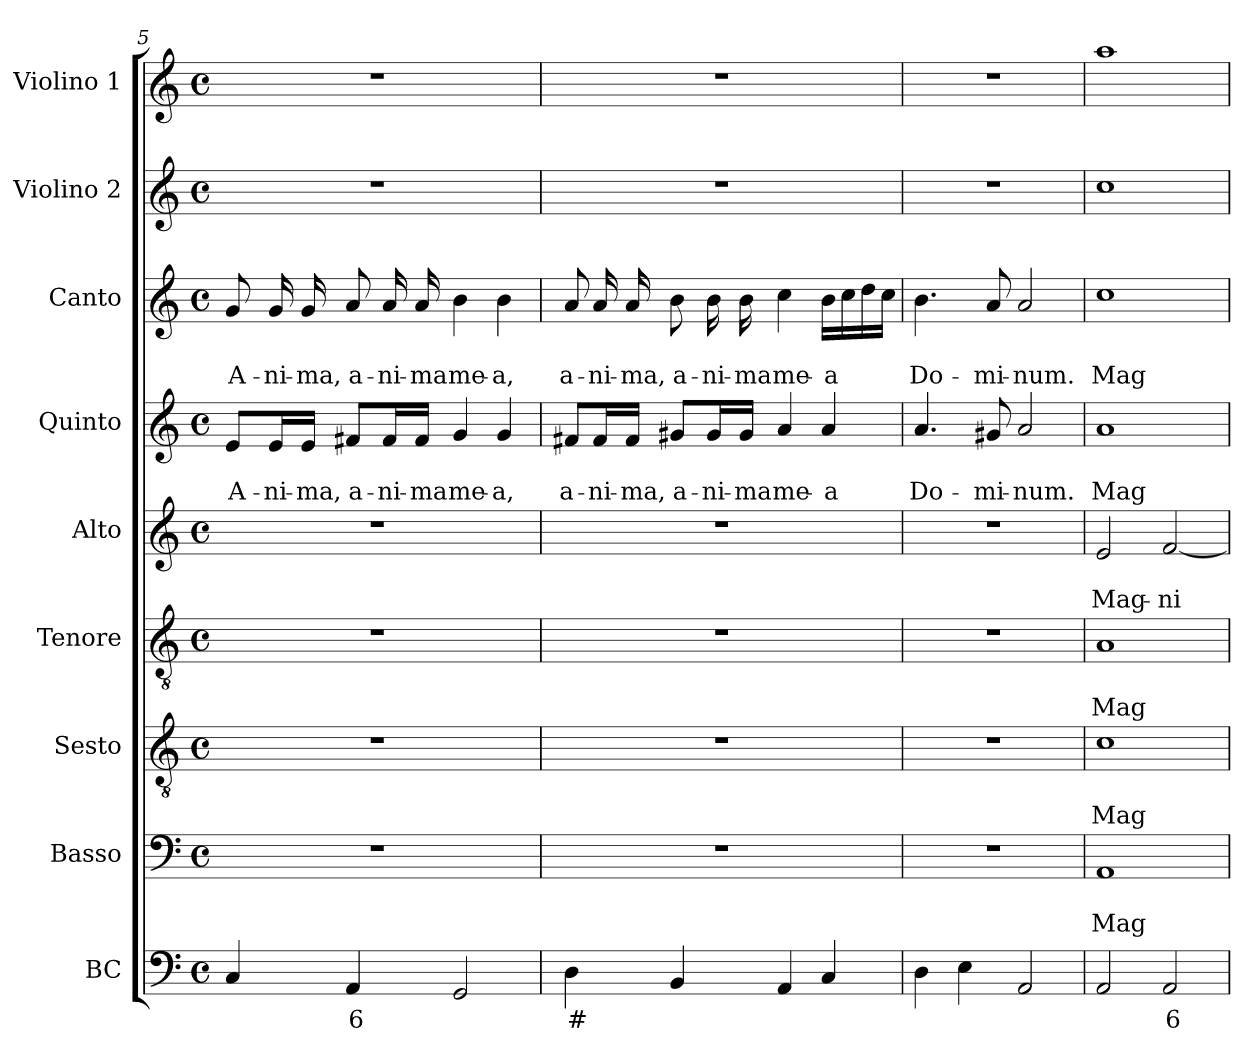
**kern	**text	**kern	**text	**text	**kern	**text	**text	**kern	**text	**text	**kern	**text	**text	**kern	**text	**text	**kern	**text	**text	**kern	**kern
*part9	*part9	*part8	*part8	*part8	*part7	*part7	*part7	*part6	*part6	*part6	*part5	*part5	*part5	*part4	*part4	*part4	*part3	*part3	*part3	*part2	*part1
*staff9	*staff9	*staff8	*staff8	*staff8	*staff7	*staff7	*staff7	*staff6	*staff6	*staff6	*staff5	*staff5	*staff5	*staff4	*staff4	*staff4	*staff3	*staff3	*staff3	*staff2	*staff1
*I"BC	*	*I"Basso	*	*	*I"Sesto	*	*	*I"Tenore	*	*	*I"Alto	*	*	*I"Quinto	*	*	*I"Canto	*	*	*I"Violino 2	*I"Violino 1
*I'Bc	*	*I'B	*	*	*I'S	*	*	*I'T	*	*	*I'A	*	*	*I'Q	*	*	*I'C	*	*	*I'V2	*I'V1
!!LO:PB:g=z
*clefF4	*	*clefF4	*	*	*clefGv2	*	*	*clefGv2	*	*	*clefG2	*	*	*clefG2	*	*	*clefG2	*	*	*clefG2	*clefG2
*k[]	*	*k[]	*	*	*k[]	*	*	*k[]	*	*	*k[]	*	*	*k[]	*	*	*k[]	*	*	*k[]	*k[]
*C:	*	*C:	*	*	*C:	*	*	*C:	*	*	*C:	*	*	*C:	*	*	*C:	*	*	*C:	*C:
*M4/4	*	*M4/4	*	*	*M4/4	*	*	*M4/4	*	*	*M4/4	*	*	*M4/4	*	*	*M4/4	*	*	*M4/4	*M4/4
*met(c)	*	*met(c)	*	*	*met(c)	*	*	*met(c)	*	*	*met(c)	*	*	*met(c)	*	*	*met(c)	*	*	*met(c)	*met(c)
=5	=5	=5	=5	=5	=5	=5	=5	=5	=5	=5	=5	=5	=5	=5	=5	=5	=5	=5	=5	=5	=5
!	!	!	!	!	!	!	!	!	!	!	!	!	!	!	!	!LO:LY:b	!	!	!LO:LY:b	!	!
4C/	.	1r	.	.	1r	.	.	1r	.	.	1r	.	.	8e/L	.	A-	8g/	.	A-	1r	1r
!	!	!	!	!	!	!	!	!	!	!	!	!	!	!	!	!LO:LY:b	!	!	!LO:LY:b	!	!
.	.	.	.	.	.	.	.	.	.	.	.	.	.	16e/L	.	-ni-	16g/	.	-ni-	.	.
!	!	!	!	!	!	!	!	!	!	!	!	!	!	!	!	!LO:LY:b	!	!	!LO:LY:b	!	!
.	.	.	.	.	.	.	.	.	.	.	.	.	.	16e/JJ	.	-ma,	16g/	.	-ma,	.	.
!	!LO:LY:b	!	!	!	!	!	!	!	!	!	!	!	!	!	!	!LO:LY:b	!	!	!LO:LY:b	!	!
4AA/	6	.	.	.	.	.	.	.	.	.	.	.	.	8f#X/L	.	a-	8a/	.	a-	.	.
!	!	!	!	!	!	!	!	!	!	!	!	!	!	!	!	!LO:LY:b	!	!	!LO:LY:b	!	!
.	.	.	.	.	.	.	.	.	.	.	.	.	.	16f#/L	.	-ni-	16a/	.	-ni-	.	.
!	!	!	!	!	!	!	!	!	!	!	!	!	!	!	!	!LO:LY:b	!	!	!LO:LY:b	!	!
.	.	.	.	.	.	.	.	.	.	.	.	.	.	16f#/JJ	.	-ma	16a/	.	-ma	.	.
!	!	!	!	!	!	!	!	!	!	!	!	!	!	!	!	!LO:LY:b	!	!	!LO:LY:b	!	!
2GG/	.	.	.	.	.	.	.	.	.	.	.	.	.	4g/	.	me-	4b\	.	me-	.	.
!	!	!	!	!	!	!	!	!	!	!	!	!	!	!	!	!LO:LY:b	!	!	!LO:LY:b	!	!
.	.	.	.	.	.	.	.	.	.	.	.	.	.	4g/	.	-a,	4b\	.	-a,	.	.
=6	=6	=6	=6	=6	=6	=6	=6	=6	=6	=6	=6	=6	=6	=6	=6	=6	=6	=6	=6	=6	=6
!	!LO:LY:b	!	!	!	!	!	!	!	!	!	!	!	!	!	!	!LO:LY:b	!	!	!LO:LY:b	!	!
4D\	#	1r	.	.	1r	.	.	1r	.	.	1r	.	.	8f#X/L	.	a-	8a/	.	a-	1r	1r
!	!	!	!	!	!	!	!	!	!	!	!	!	!	!	!	!LO:LY:b	!	!	!LO:LY:b	!	!
.	.	.	.	.	.	.	.	.	.	.	.	.	.	16f#/L	.	-ni-	16a/	.	-ni-	.	.
!	!	!	!	!	!	!	!	!	!	!	!	!	!	!	!	!LO:LY:b	!	!	!LO:LY:b	!	!
.	.	.	.	.	.	.	.	.	.	.	.	.	.	16f#/JJ	.	-ma,	16a/	.	-ma,	.	.
!	!	!	!	!	!	!	!	!	!	!	!	!	!	!	!	!LO:LY:b	!	!	!LO:LY:b	!	!
4BB/	.	.	.	.	.	.	.	.	.	.	.	.	.	8g#X/L	.	a-	8b\	.	a-	.	.
!	!	!	!	!	!	!	!	!	!	!	!	!	!	!	!	!LO:LY:b	!	!	!LO:LY:b	!	!
.	.	.	.	.	.	.	.	.	.	.	.	.	.	16g#/L	.	-ni-	16b\	.	-ni-	.	.
!	!	!	!	!	!	!	!	!	!	!	!	!	!	!	!	!LO:LY:b	!	!	!LO:LY:b	!	!
.	.	.	.	.	.	.	.	.	.	.	.	.	.	16g#/JJ	.	-ma	16b\	.	-ma	.	.
!	!	!	!	!	!	!	!	!	!	!	!	!	!	!	!	!LO:LY:b	!	!	!LO:LY:b	!	!
4AA/	.	.	.	.	.	.	.	.	.	.	.	.	.	4a/	.	me-	4cc\	.	me-	.	.
!	!	!	!	!	!	!	!	!	!	!	!	!	!	!	!	!LO:LY:b	!	!	!LO:LY:b	!	!
4C/	.	.	.	.	.	.	.	.	.	.	.	.	.	4a/	.	-a	16b\LL	.	-a	.	.
.	.	.	.	.	.	.	.	.	.	.	.	.	.	.	.	.	16cc\	.	.	.	.
.	.	.	.	.	.	.	.	.	.	.	.	.	.	.	.	.	16dd\	.	.	.	.
.	.	.	.	.	.	.	.	.	.	.	.	.	.	.	.	.	16cc\JJ	.	.	.	.
=7	=7	=7	=7	=7	=7	=7	=7	=7	=7	=7	=7	=7	=7	=7	=7	=7	=7	=7	=7	=7	=7
!	!	!	!	!	!	!	!	!	!	!	!	!	!	!	!	!LO:LY:b	!	!	!LO:LY:b	!	!
4D\	.	1r	.	.	1r	.	.	1r	.	.	1r	.	.	4.a/	.	Do-	4.b\	.	Do-	1r	1r
4E\	.	.	.	.	.	.	.	.	.	.	.	.	.	.	.	.	.	.	.	.	.
!	!	!	!	!	!	!	!	!	!	!	!	!	!	!	!	!LO:LY:b	!	!	!LO:LY:b	!	!
.	.	.	.	.	.	.	.	.	.	.	.	.	.	8g#X/	.	-mi-	8a/	.	-mi-	.	.
!	!	!	!	!	!	!	!	!	!	!	!	!	!	!	!	!LO:LY:b	!	!	!LO:LY:b	!	!
2AA/	.	.	.	.	.	.	.	.	.	.	.	.	.	2a/	.	-num.	2a/	.	-num.	.	.
!!LO:LB:g=z
=8	=8	=8	=8	=8	=8	=8	=8	=8	=8	=8	=8	=8	=8	=8	=8	=8	=8	=8	=8	=8	=8
!	!	!	!	!LO:LY:b	!	!	!LO:LY:b	!	!	!LO:LY:b	!	!	!LO:LY:b	!	!	!LO:LY:b	!	!	!LO:LY:b	!	!
2AA/	.	1AA	.	Mag-	1c	.	Mag-	1A	.	Mag-	2e/	.	Mag-	1a	.	Mag-	1cc	.	Mag-	1cc	1aa
!	!LO:LY:b	!	!	!	!	!	!	!	!	!	!	!	!LO:LY:b	!	!	!	!	!	!	!	!
2AA/	6	.	.	.	.	.	.	.	.	.	[2f/	.	-ni-	.	.	.	.	.	.	.	.
=	=	=	=	=	=	=	=	=	=	=	=	=	=	=	=	=	=	=	=	=	=
*-	*-	*-	*-	*-	*-	*-	*-	*-	*-	*-	*-	*-	*-	*-	*-	*-	*-	*-	*-	*-	*-
